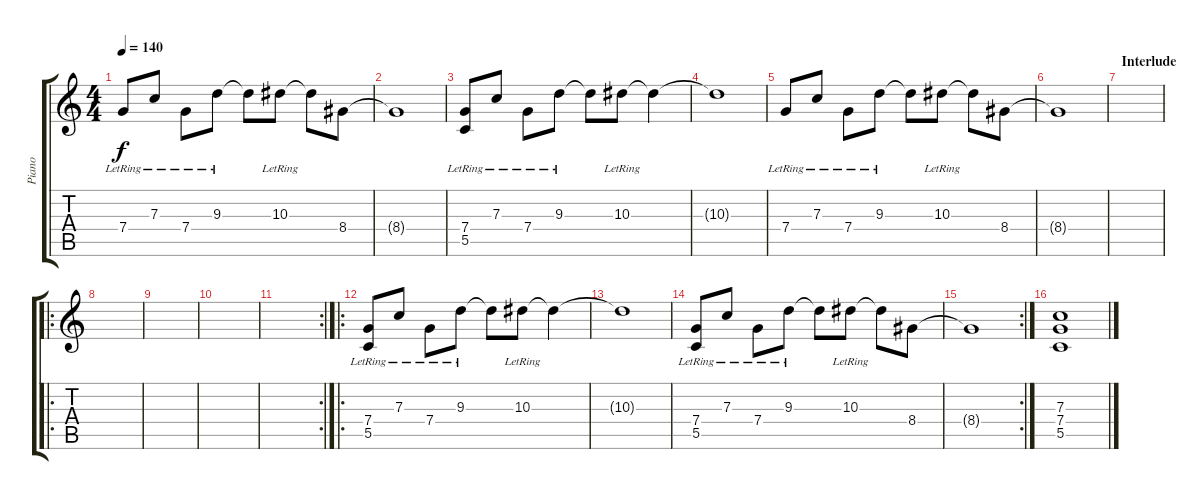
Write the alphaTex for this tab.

\track ("Piano" "Piano") {instrument acousticgrandpiano}
\staff {score tabs}
\tuning (D5 A4 F4 C4 G3 D3) {hide}
\ts (4 4)
\tempo 140
\clef g2
\ks c
7.4{lr}.8{dy f} 7.3{lr}.8 7.4{lr}.8 9.3{lr}.8 9.3{t}.8 10.3{lr}.8 10.3{t}.8 8.4.8 |
8.4{t}.1 |
(7.4{lr} 5.5{lr}).8 7.3{lr}.8 7.4{lr}.8 9.3{lr}.8 9.3{t}.8 10.3{lr}.8 10.3{t}.4 |
10.3{t}.1 |
7.4{lr}.8 7.3{lr}.8 7.4{lr}.8 9.3{lr}.8 9.3{t}.8 10.3{lr}.8 10.3{t}.8 8.4.8 |
8.4{t}.1 |
\section ("" "Interlude")
|
\ro
|
|
|
\rc 2
|
\ro
(7.4{lr} 5.5{lr}).8 7.3{lr}.8 7.4{lr}.8 9.3{lr}.8 9.3{t}.8 10.3{lr}.8 10.3{t}.4 |
10.3{t}.1 |
(7.4{lr} 5.5{lr}).8 7.3{lr}.8 7.4{lr}.8 9.3{lr}.8 9.3{t}.8 10.3{lr}.8 10.3{t}.8 8.4.8 |
\rc 2
8.4{t}.1 |
(7.3 7.4 5.5).1
